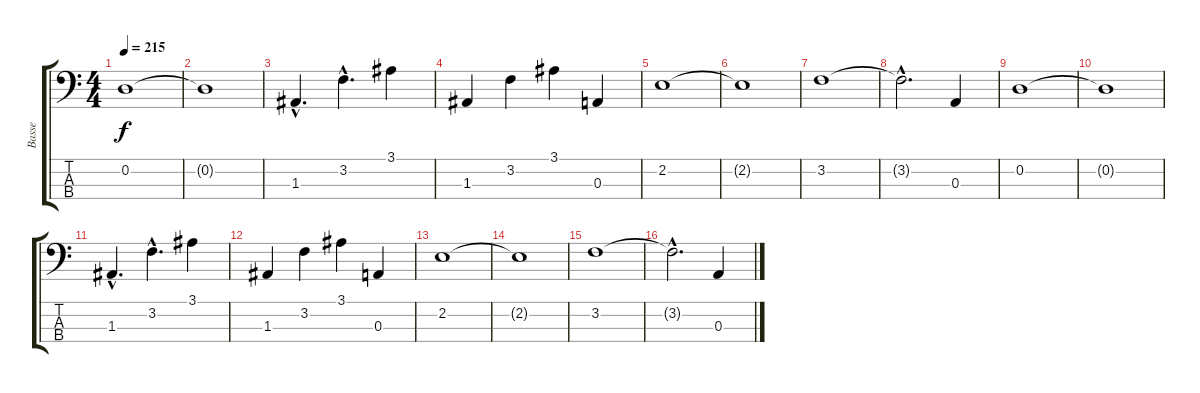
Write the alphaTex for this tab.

\track ("Basse" "Basse") {instrument electricbassfinger}
\staff {score tabs}
\tuning (G2 D2 A1 E1) {hide}
\ts (4 4)
\tempo 215
\clef f4
\ks c
0.2.1{dy f} |
0.2{t}.1 |
1.3{hac}.4{d} 3.2{hac}.4{d} 3.1.4 |
1.3.4 3.2.4 3.1.4 0.3.4 |
2.2.1 |
2.2{t}.1 |
3.2.1 |
3.2{hac t}.2{d} 0.3.4 |
0.2.1 |
0.2{t}.1 |
1.3{hac}.4{d} 3.2{hac}.4{d} 3.1.4 |
1.3.4 3.2.4 3.1.4 0.3.4 |
2.2.1 |
2.2{t}.1 |
3.2.1 |
3.2{hac t}.2{d} 0.3.4
